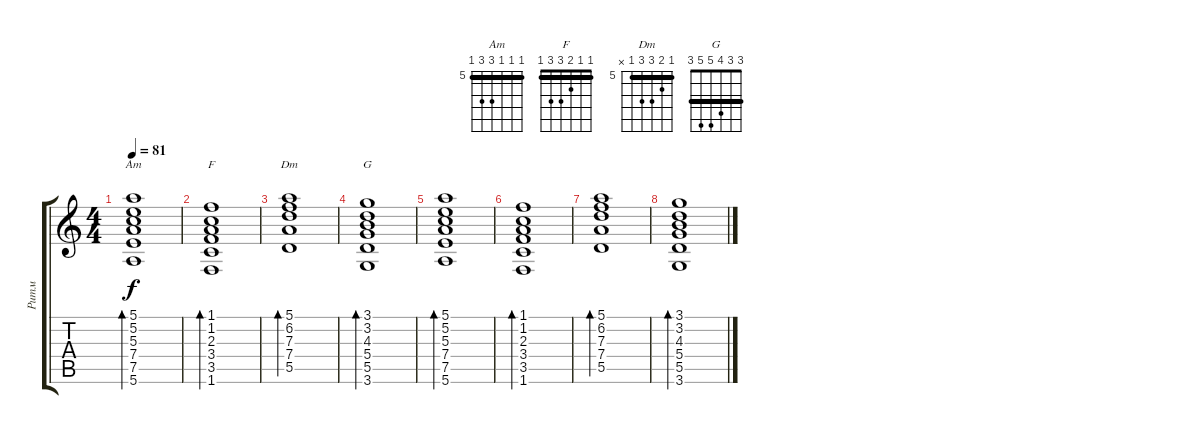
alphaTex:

\track ("Ритм" "Ритм") {instrument acousticguitarnylon}
\staff {score tabs}
\tuning (E4 B3 G3 D3 A2 E2) {hide}
\chord ("Am" 5 5 5 7 7 5) {firstfret 5 barre 5}
\chord ("F" 1 1 2 3 3 1) {barre 1}
\chord ("Dm" 5 6 7 7 5 x) {firstfret 5 barre 5}
\chord ("G" 3 3 4 5 5 3) {barre 3}
\ts (4 4)
\tempo 81
\clef g2
\ks c
(5.1 5.2 5.3 7.4 7.5 5.6).1{bd 120 ch "Am" dy f instrument acousticguitarnylon} |
(1.1 1.2 2.3 3.4 3.5 1.6).1{bd 120 ch "F"} |
(5.1 6.2 7.3 7.4 5.5).1{bd 120 ch "Dm"} |
(3.1 3.2 4.3 5.4 5.5 3.6).1{bd 120 ch "G"} |
(5.1 5.2 5.3 7.4 7.5 5.6).1{bd 120} |
(1.1 1.2 2.3 3.4 3.5 1.6).1{bd 120} |
(5.1 6.2 7.3 7.4 5.5).1{bd 120} |
(3.1 3.2 4.3 5.4 5.5 3.6).1{bd 120}
